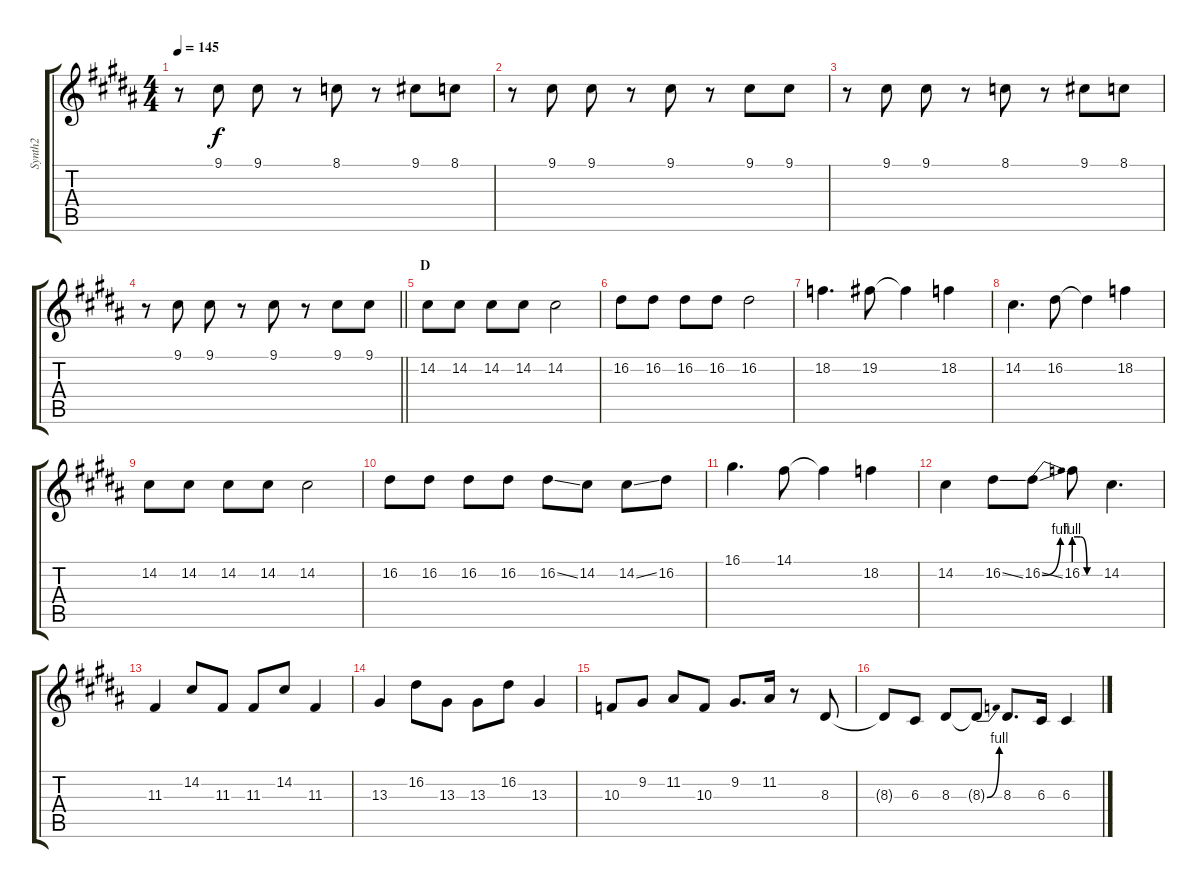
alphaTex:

\track ("Synth2" "Synth2") {instrument tremolostrings}
\staff {score tabs}
\tuning (E4 B3 G3 D3 A2 E2) {hide}
\ts (4 4)
\tempo 145
\clef g2
\ks b
r.8{dy f} 9.1.8 9.1.8 r.8 8.1.8 r.8 9.1.8 8.1.8 |
r.8 9.1.8 9.1.8 r.8 9.1.8 r.8 9.1.8 9.1.8 |
r.8 9.1.8 9.1.8 r.8 8.1.8 r.8 9.1.8 8.1.8 |
\barLineRight lightlight
r.8 9.1.8 9.1.8 r.8 9.1.8 r.8 9.1.8 9.1.8 |
\section ("" "D")
14.2.8 14.2.8 14.2.8 14.2.8 14.2.2 |
16.2.8 16.2.8 16.2.8 16.2.8 16.2.2 |
18.2.4{d} 19.2.8 19.2{t}.4 18.2.4 |
14.2.4{d} 16.2.8 16.2{t}.4 18.2.4 |
14.2.8 14.2.8 14.2.8 14.2.8 14.2.2 |
16.2.8 16.2.8 16.2.8 16.2.8 16.2{ss}.8 14.2.8 14.2{ss}.8 16.2.8 |
16.1.4{d} 14.1.8 14.1{t}.4 18.2.4 |
14.2.4 16.2{ss}.8 16.2{be (bend 0 0 60 4) ss}.8 16.2{be (custom 0 4 15 4 30 0 60 0)}.8 14.2.4{d} |
11.3.4 14.2.8 11.3.8 11.3.8 14.2.8 11.3.4 |
13.3.4 16.2.8 13.3.8 13.3.8 16.2.8 13.3.4 |
10.3.8 9.2.8 11.2.8 10.3.8 9.2.8{d} 11.2.16 r.8 8.3.8 |
8.3{t}.8 6.3.8 8.3.8 8.3{be (bend 0 0 60 4) t}.8 8.3.8{d} 6.3.16 6.3.4
